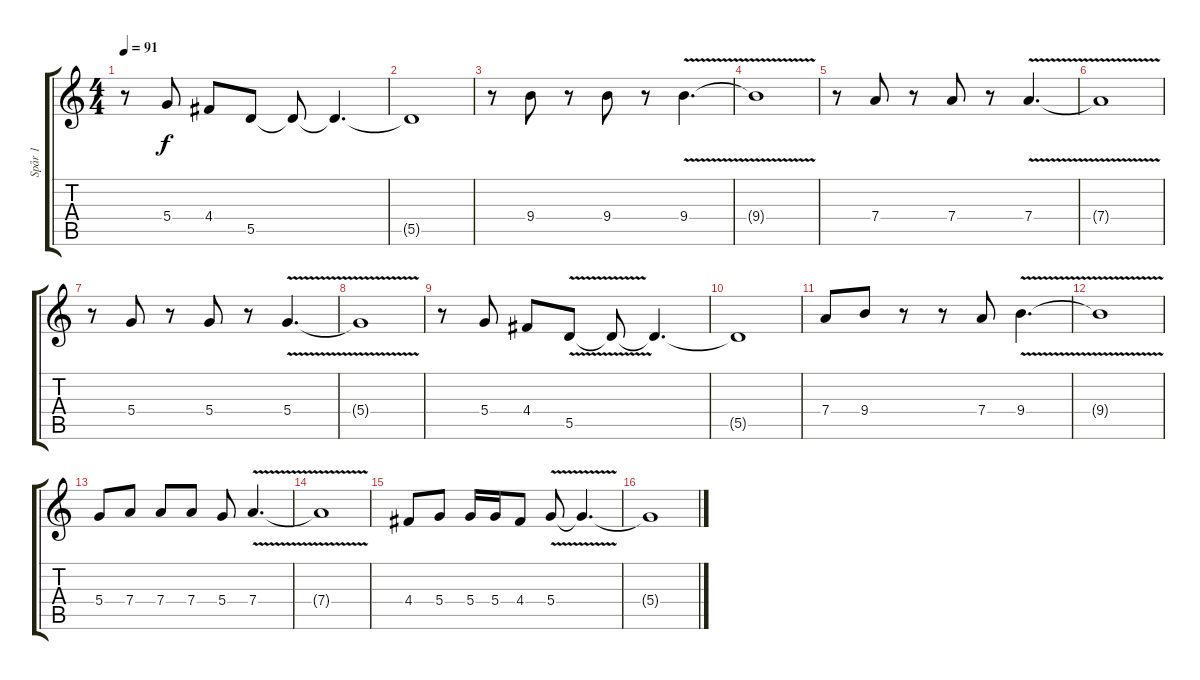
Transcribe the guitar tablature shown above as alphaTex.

\track ("Spår 1" "Spår 1") {instrument electricguitarjazz}
\staff {score tabs}
\tuning (E4 B3 G3 D3 A2 E2) {hide}
\ts (4 4)
\tempo 91
\clef g2
\ks c
r.8{dy f} 5.4.8 4.4.8 5.5.8 5.5{t}.8 5.5{t}.4{d} |
5.5{t}.1 |
r.8 9.4.8 r.8 9.4.8 r.8 9.4{v}.4{d} |
9.4{t}.1 |
r.8 7.4.8 r.8 7.4.8 r.8 7.4{v}.4{d} |
7.4{t}.1 |
r.8 5.4.8 r.8 5.4.8 r.8 5.4{v}.4{d} |
5.4{t}.1 |
r.8 5.4.8 4.4.8 5.5{v}.8 5.5{t}.8 5.5{t}.4{d} |
5.5{t}.1 |
7.4.8 9.4.8 r.8 r.8 7.4.8 9.4{v}.4{d} |
9.4{t}.1 |
5.4.8 7.4.8 7.4.8 7.4.8 5.4.8 7.4{v}.4{d} |
7.4{t}.1 |
4.4.8 5.4.8 5.4.16 5.4.16 4.4.8 5.4{v}.8 5.4{t}.4{d} |
5.4{t}.1
